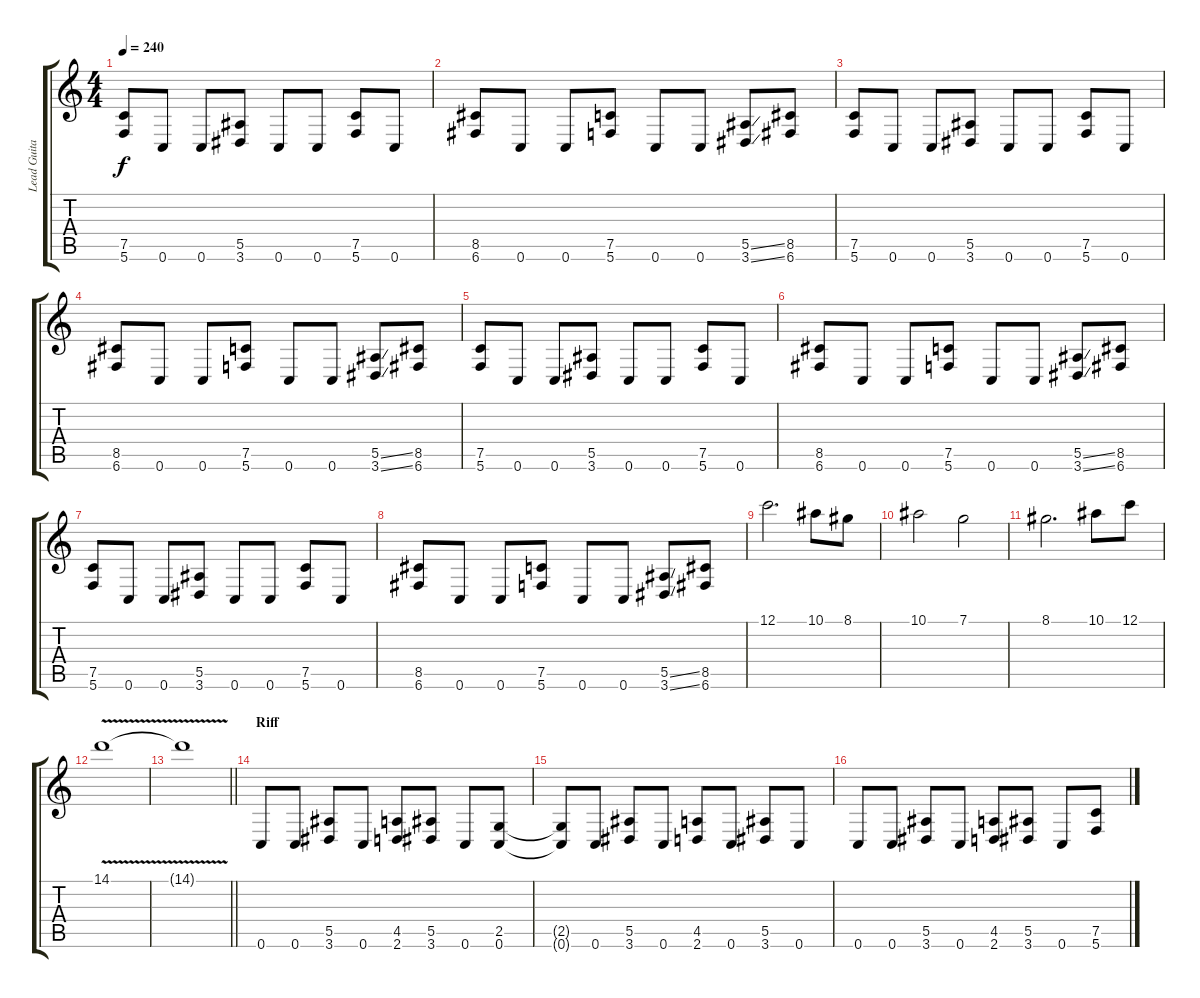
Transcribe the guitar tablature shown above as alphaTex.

\track ("Lead Guitar" "Lead Guita") {instrument overdrivenguitar}
\staff {score tabs}
\tuning (C4 G3 Eb3 Bb2 F2 C2) {hide}
\ts (4 4)
\tempo 240
\clef g2
\ks c
(7.5 5.6).8{dy f} 0.6.8 0.6.8 (5.5 3.6).8 0.6.8 0.6.8 (7.5 5.6).8 0.6.8 |
(8.5 6.6).8 0.6.8 0.6.8 (7.5 5.6).8 0.6.8 0.6.8 (5.5{ss} 3.6{ss}).8 (8.5 6.6).8 |
(7.5 5.6).8 0.6.8 0.6.8 (5.5 3.6).8 0.6.8 0.6.8 (7.5 5.6).8 0.6.8 |
(8.5 6.6).8 0.6.8 0.6.8 (7.5 5.6).8 0.6.8 0.6.8 (5.5{ss} 3.6{ss}).8 (8.5 6.6).8 |
(7.5 5.6).8 0.6.8 0.6.8 (5.5 3.6).8 0.6.8 0.6.8 (7.5 5.6).8 0.6.8 |
(8.5 6.6).8 0.6.8 0.6.8 (7.5 5.6).8 0.6.8 0.6.8 (5.5{ss} 3.6{ss}).8 (8.5 6.6).8 |
(7.5 5.6).8 0.6.8 0.6.8 (5.5 3.6).8 0.6.8 0.6.8 (7.5 5.6).8 0.6.8 |
(8.5 6.6).8 0.6.8 0.6.8 (7.5 5.6).8 0.6.8 0.6.8 (5.5{ss} 3.6{ss}).8 (8.5 6.6).8 |
12.1.2{d} 10.1.8 8.1.8 |
10.1.2 7.1.2 |
8.1.2{d} 10.1.8 12.1.8 |
14.1{v}.1 |
\barLineRight lightlight
14.1{t}.1 |
\section ("" "Riff")
0.6.8 0.6.8 (5.5 3.6).8 0.6.8 (4.5 2.6).8 (5.5 3.6).8 0.6.8 (2.5 0.6).8 |
(2.5{t} 0.6{t}).8 0.6.8 (5.5 3.6).8 0.6.8 (4.5 2.6).8 0.6.8 (5.5 3.6).8 0.6.8 |
0.6.8 0.6.8 (5.5 3.6).8 0.6.8 (4.5 2.6).8 (5.5 3.6).8 0.6.8 (7.5 5.6).8
